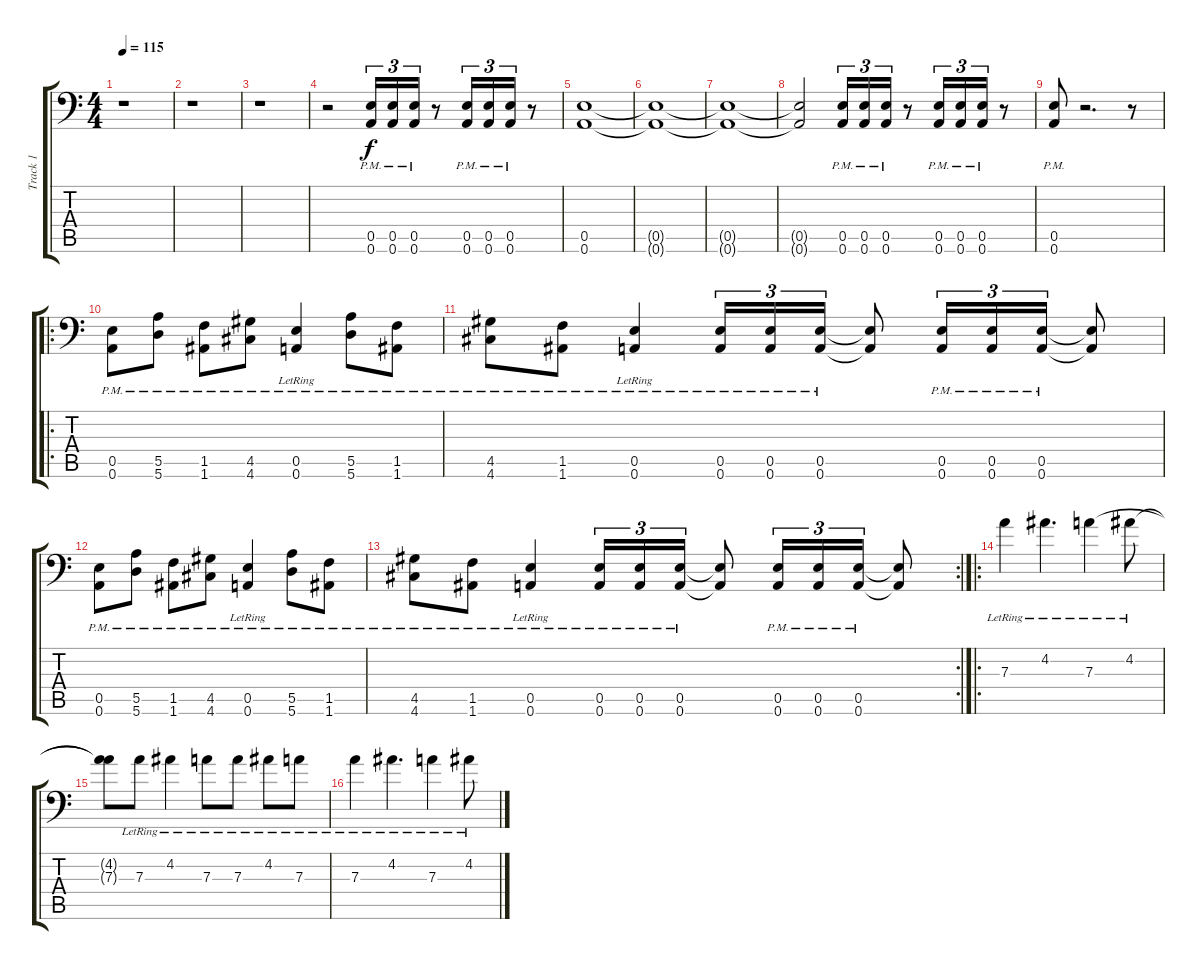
\track ("Track 1" "Track 1") {instrument overdrivenguitar}
\staff {score tabs}
\tuning (B3 Gb3 D3 A2 E2 A1) {hide}
\ts (4 4)
\tempo 115
\clef f4
\ks c
r.1{dy f} |
r.1 |
r.1 |
r.2 (0.5{pm} 0.6{pm}).16{tu (3 2)} (0.5{pm} 0.6{pm}).16{tu (3 2)} (0.5{pm} 0.6{pm}).16{tu (3 2)} r.8 (0.5{pm} 0.6{pm}).16{tu (3 2)} (0.5{pm} 0.6{pm}).16{tu (3 2)} (0.5{pm} 0.6{pm}).16{tu (3 2)} r.8 |
(0.5 0.6).1 |
(0.5{t} 0.6{t}).1 |
(0.5{t} 0.6{t}).1 |
(0.5{t} 0.6{t}).2 (0.5{pm} 0.6{pm}).16{tu (3 2)} (0.5{pm} 0.6{pm}).16{tu (3 2)} (0.5{pm} 0.6{pm}).16{tu (3 2)} r.8 (0.5{pm} 0.6{pm}).16{tu (3 2)} (0.5{pm} 0.6{pm}).16{tu (3 2)} (0.5{pm} 0.6{pm}).16{tu (3 2)} r.8 |
(0.5{pm} 0.6{pm}).8 r.2{d} r.8 |
\ro
(0.5{pm} 0.6{pm}).8 (5.5{pm} 5.6{pm}).8 (1.5{pm} 1.6{pm}).8 (4.5{pm} 4.6{pm}).8 (0.5{pm lr} 0.6{pm lr}).4 (5.5{pm} 5.6{pm}).8 (1.5{pm} 1.6{pm}).8 |
(4.5{pm} 4.6{pm}).8 (1.5{pm} 1.6{pm}).8 (0.5{pm lr} 0.6{pm lr}).4 (0.5{pm} 0.6{pm}).16{tu (3 2)} (0.5{pm} 0.6{pm}).16{tu (3 2)} (0.5{pm} 0.6{pm}).16{tu (3 2)} (0.5{t} 0.6{t}).8 (0.5{pm} 0.6{pm}).16{tu (3 2)} (0.5{pm} 0.6{pm}).16{tu (3 2)} (0.5{pm} 0.6{pm}).16{tu (3 2)} (0.5{t} 0.6{t}).8 |
(0.5{pm} 0.6{pm}).8 (5.5{pm} 5.6{pm}).8 (1.5{pm} 1.6{pm}).8 (4.5{pm} 4.6{pm}).8 (0.5{pm lr} 0.6{pm lr}).4 (5.5{pm} 5.6{pm}).8 (1.5{pm} 1.6{pm}).8 |
\rc 2
(4.5{pm} 4.6{pm}).8 (1.5{pm} 1.6{pm}).8 (0.5{pm lr} 0.6{pm lr}).4 (0.5{pm} 0.6{pm}).16{tu (3 2)} (0.5{pm} 0.6{pm}).16{tu (3 2)} (0.5{pm} 0.6{pm}).16{tu (3 2)} (0.5{t} 0.6{t}).8 (0.5{pm} 0.6{pm}).16{tu (3 2)} (0.5{pm} 0.6{pm}).16{tu (3 2)} (0.5{pm} 0.6{pm}).16{tu (3 2)} (0.5{t} 0.6{t}).8 |
\ro
7.3{lr}.4 4.2{lr}.4{d} 7.3{lr}.4 4.2{lr}.8 |
(4.2{t} 7.3{t}).8 7.3{lr}.8 4.2{lr}.4 7.3{lr}.8 7.3{lr}.8 4.2{lr}.8 7.3{lr}.8 |
7.3{lr}.4 4.2{lr}.4{d} 7.3{lr}.4 4.2{lr}.8
